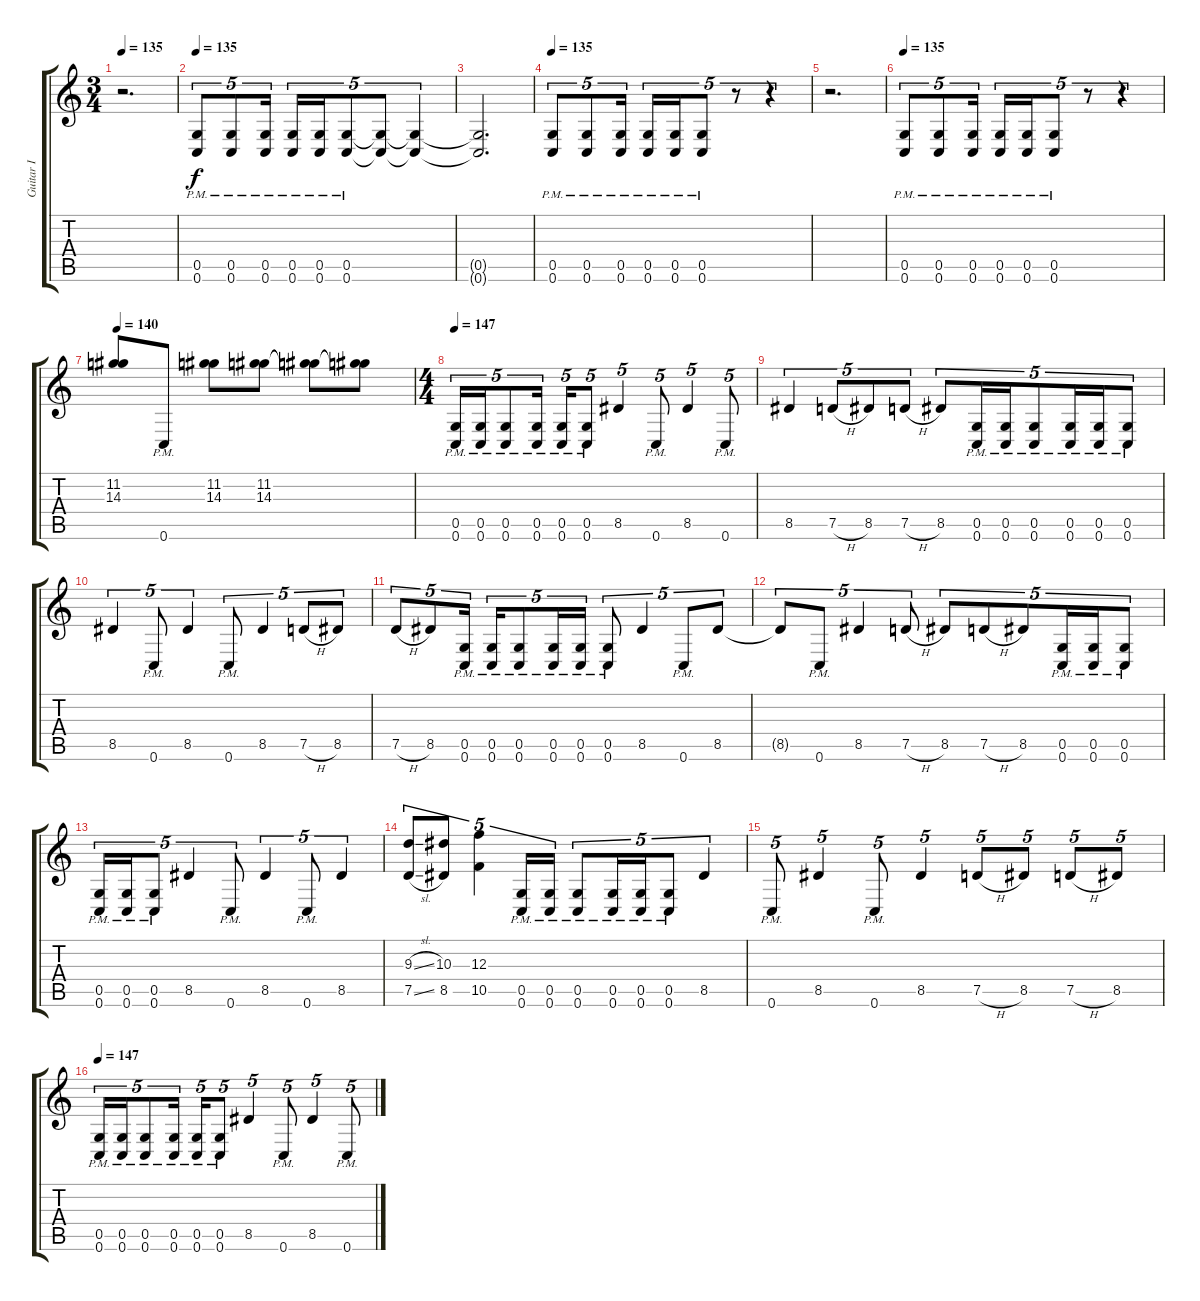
\track ("Guitar I" "Guitar I") {instrument distortionguitar}
\staff {score tabs}
\tuning (D4 A3 F3 C3 G2 C2) {hide}
\ts (3 4)
\tempo 135
\clef g2
\ks c
r.2{d dy f} |
\tempo 135
(0.5{pm} 0.6{pm}).8{tu (5 4)} (0.5{pm} 0.6{pm}).8{tu (5 4)} (0.5{pm} 0.6{pm}).16{tu (5 4)} (0.5{pm} 0.6{pm}).16{tu (5 4)} (0.5{pm} 0.6{pm}).16{tu (5 4)} (0.5{pm} 0.6{pm}).8{tu (5 4)} (0.5{t} 0.6{t}).8{tu (5 4)} (0.5{t} 0.6{t}).4{tu (5 4)} |
(0.5{t} 0.6{t}).2{d} |
\tempo 135
(0.5{pm} 0.6{pm}).8{tu (5 4)} (0.5{pm} 0.6{pm}).8{tu (5 4)} (0.5{pm} 0.6{pm}).16{tu (5 4)} (0.5{pm} 0.6{pm}).16{tu (5 4)} (0.5{pm} 0.6{pm}).16{tu (5 4)} (0.5{pm} 0.6{pm}).8{tu (5 4)} r.8{tu (5 4)} r.4{tu (5 4)} |
r.2{d} |
\tempo 135
(0.5{pm} 0.6{pm}).8{tu (5 4)} (0.5{pm} 0.6{pm}).8{tu (5 4)} (0.5{pm} 0.6{pm}).16{tu (5 4)} (0.5{pm} 0.6{pm}).16{tu (5 4)} (0.5{pm} 0.6{pm}).16{tu (5 4)} (0.5{pm} 0.6{pm}).8{tu (5 4)} r.8{tu (5 4)} r.4{tu (5 4)} |
\tempo 140
(11.2 14.3).8 0.6{pm}.8 (11.2 14.3).8 (11.2 14.3).8 (11.2{t} 14.3{t}).8 (11.2{t} 14.3{t}).8 |
\ts (4 4)
\tempo 147
(0.5{pm} 0.6{pm}).16{tu (5 4)} (0.5{pm} 0.6{pm}).16{tu (5 4)} (0.5{pm} 0.6{pm}).8{tu (5 4)} (0.5{pm} 0.6{pm}).16{tu (5 4)} (0.5{pm} 0.6{pm}).16{tu (5 4)} (0.5{pm} 0.6{pm}).8{tu (5 4)} 8.5.4{tu (5 4)} 0.6{pm}.8{tu (5 4)} 8.5.4{tu (5 4)} 0.6{pm}.8{tu (5 4)} |
8.5.4{tu (5 4)} 7.5{h}.8{tu (5 4)} 8.5.8{tu (5 4)} 7.5{h}.8{tu (5 4)} 8.5.8{tu (5 4)} (0.5{pm} 0.6{pm}).16{tu (5 4)} (0.5{pm} 0.6{pm}).16{tu (5 4)} (0.5{pm} 0.6{pm}).8{tu (5 4)} (0.5{pm} 0.6{pm}).16{tu (5 4)} (0.5{pm} 0.6{pm}).16{tu (5 4)} (0.5{pm} 0.6{pm}).8{tu (5 4)} |
8.5.4{tu (5 4)} 0.6{pm}.8{tu (5 4)} 8.5.4{tu (5 4)} 0.6{pm}.8{tu (5 4)} 8.5.4{tu (5 4)} 7.5{h}.8{tu (5 4)} 8.5.8{tu (5 4)} |
7.5{h}.8{tu (5 4)} 8.5.8{tu (5 4)} (0.5{pm} 0.6{pm}).16{tu (5 4)} (0.5{pm} 0.6{pm}).16{tu (5 4)} (0.5{pm} 0.6{pm}).8{tu (5 4)} (0.5{pm} 0.6{pm}).16{tu (5 4)} (0.5{pm} 0.6{pm}).16{tu (5 4)} (0.5{pm} 0.6{pm}).8{tu (5 4)} 8.5.4{tu (5 4)} 0.6{pm}.8{tu (5 4)} 8.5.8{tu (5 4)} |
8.5{t}.8{tu (5 4)} 0.6{pm}.8{tu (5 4)} 8.5.4{tu (5 4)} 7.5{h}.8{tu (5 4)} 8.5.8{tu (5 4)} 7.5{h}.8{tu (5 4)} 8.5.8{tu (5 4)} (0.5{pm} 0.6{pm}).16{tu (5 4)} (0.5{pm} 0.6{pm}).16{tu (5 4)} (0.5{pm} 0.6{pm}).8{tu (5 4)} |
(0.5{pm} 0.6{pm}).16{tu (5 4)} (0.5{pm} 0.6{pm}).16{tu (5 4)} (0.5{pm} 0.6{pm}).8{tu (5 4)} 8.5.4{tu (5 4)} 0.6{pm}.8{tu (5 4)} 8.5.4{tu (5 4)} 0.6{pm}.8{tu (5 4)} 8.5.4{tu (5 4)} |
(9.3{sl} 7.5{sl}).8{tu (5 4)} (10.3 8.5).8{tu (5 4)} (12.3 10.5).4{tu (5 4)} (0.5{pm} 0.6{pm}).16{tu (5 4)} (0.5{pm} 0.6{pm}).16{tu (5 4)} (0.5{pm} 0.6{pm}).8{tu (5 4)} (0.5{pm} 0.6{pm}).16{tu (5 4)} (0.5{pm} 0.6{pm}).16{tu (5 4)} (0.5{pm} 0.6{pm}).8{tu (5 4)} 8.5.4{tu (5 4)} |
0.6{pm}.8{tu (5 4)} 8.5.4{tu (5 4)} 0.6{pm}.8{tu (5 4)} 8.5.4{tu (5 4)} 7.5{h}.8{tu (5 4)} 8.5.8{tu (5 4)} 7.5{h}.8{tu (5 4)} 8.5.8{tu (5 4)} |
\tempo 147
(0.5{pm} 0.6{pm}).16{tu (5 4)} (0.5{pm} 0.6{pm}).16{tu (5 4)} (0.5{pm} 0.6{pm}).8{tu (5 4)} (0.5{pm} 0.6{pm}).16{tu (5 4)} (0.5{pm} 0.6{pm}).16{tu (5 4)} (0.5{pm} 0.6{pm}).8{tu (5 4)} 8.5.4{tu (5 4)} 0.6{pm}.8{tu (5 4)} 8.5.4{tu (5 4)} 0.6{pm}.8{tu (5 4)}
